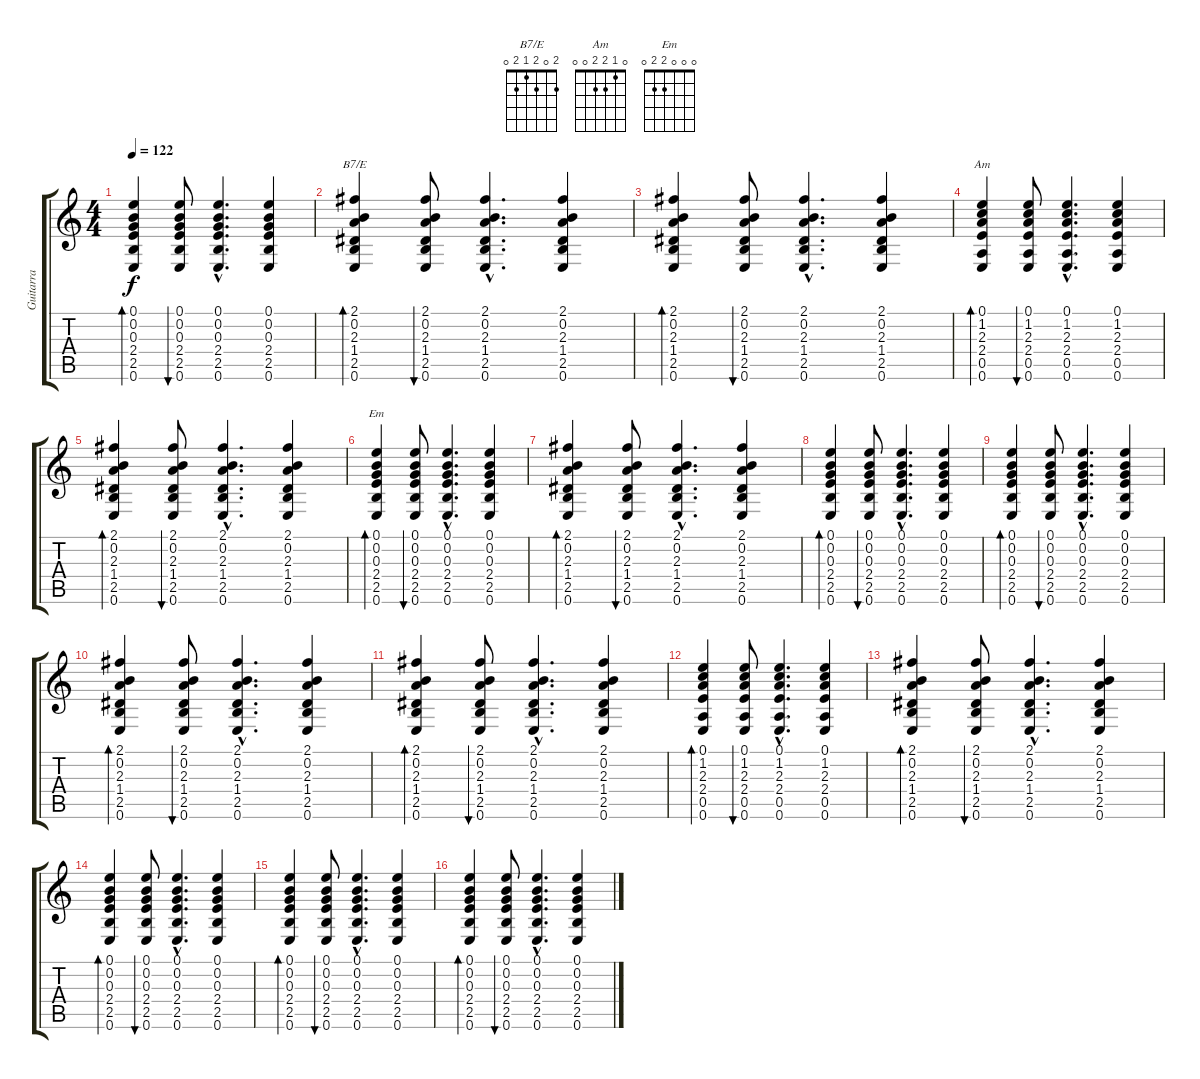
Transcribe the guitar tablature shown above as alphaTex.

\track ("Guitarra" "Guitarra") {instrument electricguitarjazz}
\staff {score tabs}
\tuning (E4 B3 G3 D3 A2 E2) {hide}
\chord ("B7/E" 2 0 2 1 2 0)
\chord ("Am" 0 1 2 2 0 0)
\chord ("Em" 0 0 0 2 2 0)
\ts (4 4)
\tempo 122
\clef g2
\ks c
(0.1 0.2 0.3 2.4 2.5 0.6).4{bd 60 dy f} (0.1 0.2 0.3 2.4 2.5 0.6).8{bu 60} (0.1{hac} 0.2{hac} 0.3{hac} 2.4{hac} 2.5{hac} 0.6{hac}).4{d} (0.1 0.2 0.3 2.4 2.5 0.6).4 |
(2.1 0.2 2.3 1.4 2.5 0.6).4{bd 60 ch "B7/E"} (2.1 0.2 2.3 1.4 2.5 0.6).8{bu 60} (2.1{hac} 0.2{hac} 2.3{hac} 1.4{hac} 2.5{hac} 0.6{hac}).4{d} (2.1 0.2 2.3 1.4 2.5 0.6).4 |
(2.1 0.2 2.3 1.4 2.5 0.6).4{bd 60} (2.1 0.2 2.3 1.4 2.5 0.6).8{bu 60} (2.1{hac} 0.2{hac} 2.3{hac} 1.4{hac} 2.5{hac} 0.6{hac}).4{d} (2.1 0.2 2.3 1.4 2.5 0.6).4 |
(0.1 1.2 2.3 2.4 0.5 0.6).4{bd 60 ch "Am"} (0.1 1.2 2.3 2.4 0.5 0.6).8{bu 60} (0.1{hac} 1.2{hac} 2.3{hac} 2.4{hac} 0.5{hac} 0.6{hac}).4{d} (0.1 1.2 2.3 2.4 0.5 0.6).4 |
(2.1 0.2 2.3 1.4 2.5 0.6).4{bd 60} (2.1 0.2 2.3 1.4 2.5 0.6).8{bu 60} (2.1{hac} 0.2{hac} 2.3{hac} 1.4{hac} 2.5{hac} 0.6{hac}).4{d} (2.1 0.2 2.3 1.4 2.5 0.6).4 |
(0.1 0.2 0.3 2.4 2.5 0.6).4{bd 60 ch "Em"} (0.1 0.2 0.3 2.4 2.5 0.6).8{bu 60} (0.1{hac} 0.2{hac} 0.3{hac} 2.4{hac} 2.5{hac} 0.6{hac}).4{d} (0.1 0.2 0.3 2.4 2.5 0.6).4 |
(2.1 0.2 2.3 1.4 2.5 0.6).4{bd 60} (2.1 0.2 2.3 1.4 2.5 0.6).8{bu 60} (2.1{hac} 0.2{hac} 2.3{hac} 1.4{hac} 2.5{hac} 0.6{hac}).4{d} (2.1 0.2 2.3 1.4 2.5 0.6).4 |
(0.1 0.2 0.3 2.4 2.5 0.6).4{bd 60} (0.1 0.2 0.3 2.4 2.5 0.6).8{bu 60} (0.1{hac} 0.2{hac} 0.3{hac} 2.4{hac} 2.5{hac} 0.6{hac}).4{d} (0.1 0.2 0.3 2.4 2.5 0.6).4 |
(0.1 0.2 0.3 2.4 2.5 0.6).4{bd 60} (0.1 0.2 0.3 2.4 2.5 0.6).8{bu 60} (0.1{hac} 0.2{hac} 0.3{hac} 2.4{hac} 2.5{hac} 0.6{hac}).4{d} (0.1 0.2 0.3 2.4 2.5 0.6).4 |
(2.1 0.2 2.3 1.4 2.5 0.6).4{bd 60} (2.1 0.2 2.3 1.4 2.5 0.6).8{bu 60} (2.1{hac} 0.2{hac} 2.3{hac} 1.4{hac} 2.5{hac} 0.6{hac}).4{d} (2.1 0.2 2.3 1.4 2.5 0.6).4 |
(2.1 0.2 2.3 1.4 2.5 0.6).4{bd 60} (2.1 0.2 2.3 1.4 2.5 0.6).8{bu 60} (2.1{hac} 0.2{hac} 2.3{hac} 1.4{hac} 2.5{hac} 0.6{hac}).4{d} (2.1 0.2 2.3 1.4 2.5 0.6).4 |
(0.1 1.2 2.3 2.4 0.5 0.6).4{bd 60} (0.1 1.2 2.3 2.4 0.5 0.6).8{bu 60} (0.1{hac} 1.2{hac} 2.3{hac} 2.4{hac} 0.5{hac} 0.6{hac}).4{d} (0.1 1.2 2.3 2.4 0.5 0.6).4 |
(2.1 0.2 2.3 1.4 2.5 0.6).4{bd 60} (2.1 0.2 2.3 1.4 2.5 0.6).8{bu 60} (2.1{hac} 0.2{hac} 2.3{hac} 1.4{hac} 2.5{hac} 0.6{hac}).4{d} (2.1 0.2 2.3 1.4 2.5 0.6).4 |
(0.1 0.2 0.3 2.4 2.5 0.6).4{bd 60} (0.1 0.2 0.3 2.4 2.5 0.6).8{bu 60} (0.1{hac} 0.2{hac} 0.3{hac} 2.4{hac} 2.5{hac} 0.6{hac}).4{d} (0.1 0.2 0.3 2.4 2.5 0.6).4 |
(0.1 0.2 0.3 2.4 2.5 0.6).4{bd 60} (0.1 0.2 0.3 2.4 2.5 0.6).8{bu 60} (0.1{hac} 0.2{hac} 0.3{hac} 2.4{hac} 2.5{hac} 0.6{hac}).4{d} (0.1 0.2 0.3 2.4 2.5 0.6).4 |
(0.1 0.2 0.3 2.4 2.5 0.6).4{bd 60} (0.1 0.2 0.3 2.4 2.5 0.6).8{bu 60} (0.1{hac} 0.2{hac} 0.3{hac} 2.4{hac} 2.5{hac} 0.6{hac}).4{d} (0.1 0.2 0.3 2.4 2.5 0.6).4
